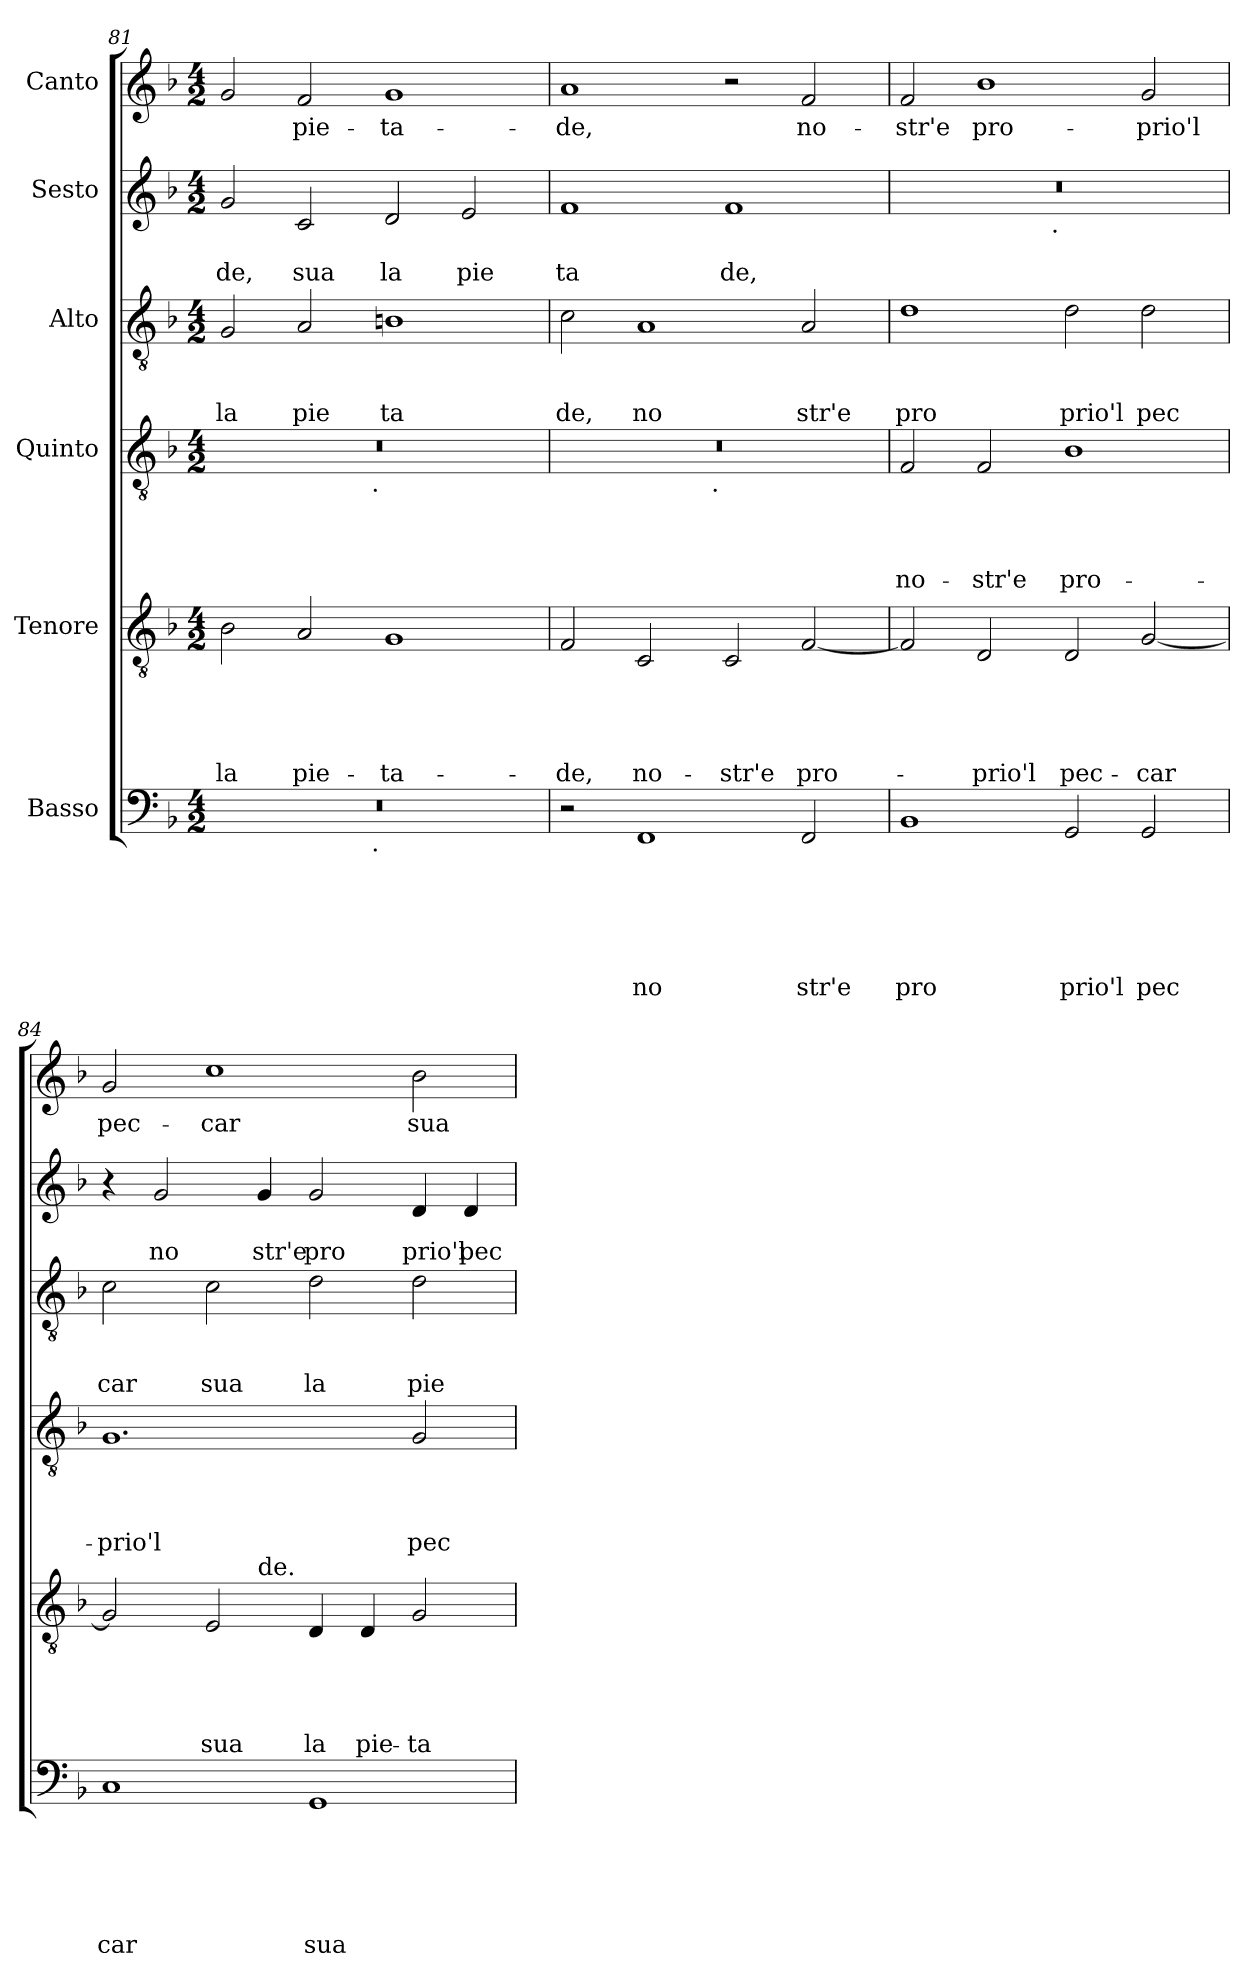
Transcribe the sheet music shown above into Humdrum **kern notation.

**kern	**text	**text	**text	**text	**text	**text	**kern	**text	**text	**text	**text	**text	**kern	**text	**text	**text	**text	**kern	**text	**text	**text	**kern	**text	**text	**kern	**text
*part6	*part6	*part6	*part6	*part6	*part6	*part6	*part5	*part5	*part5	*part5	*part5	*part5	*part4	*part4	*part4	*part4	*part4	*part3	*part3	*part3	*part3	*part2	*part2	*part2	*part1	*part1
*staff6	*staff6	*staff6	*staff6	*staff6	*staff6	*staff6	*staff5	*staff5	*staff5	*staff5	*staff5	*staff5	*staff4	*staff4	*staff4	*staff4	*staff4	*staff3	*staff3	*staff3	*staff3	*staff2	*staff2	*staff2	*staff1	*staff1
*I"Basso	*	*	*	*	*	*	*I"Tenore	*	*	*	*	*	*I"Quinto	*	*	*	*	*I"Alto	*	*	*	*I"Sesto	*	*	*I"Canto	*
*clefF4	*	*	*	*	*	*	*clefGv2	*	*	*	*	*	*clefGv2	*	*	*	*	*clefGv2	*	*	*	*clefG2	*	*	*clefG2	*
*k[b-]	*	*	*	*	*	*	*k[b-]	*	*	*	*	*	*k[b-]	*	*	*	*	*k[b-]	*	*	*	*k[b-]	*	*	*k[b-]	*
*F:	*	*	*	*	*	*	*F:	*	*	*	*	*	*F:	*	*	*	*	*F:	*	*	*	*F:	*	*	*F:	*
*M4/2	*	*	*	*	*	*	*M4/2	*	*	*	*	*	*M4/2	*	*	*	*	*M4/2	*	*	*	*M4/2	*	*	*M4/2	*
=81	=81	=81	=81	=81	=81	=81	=81	=81	=81	=81	=81	=81	=81	=81	=81	=81	=81	=81	=81	=81	=81	=81	=81	=81	=81	=81
!	!	!	!	!	!	!	!	!	!	!	!	!LO:LY:b	!	!	!	!	!	!	!	!	!LO:LY:b	!	!	!LO:LY:b	!	!
*^	*	*	*	*	*	*	*	*	*	*	*	*	*^	*	*	*	*	*	*	*	*	*	*	*	*	*
0r	2ryy	.	.	.	.	.	.	2B-\	.	.	.	.	la	0r	2ryy	.	.	.	.	2G/	.	.	la	2g/	.	de,	2g/	.
!	!	!	!	!	!	!	!	!	!	!	!	!	!LO:LY:b	!	!	!	!	!	!	!	!	!	!LO:LY:b	!	!	!LO:LY:b	!	!LO:LY:b
.	4...ryy	.	.	.	.	.	.	2A/	.	.	.	.	pie-	.	4...ryy	.	.	.	.	2A/	.	.	pie	2c/	.	sua	2f/	pie-
!	!	!	!	!	!	!	!	!	!	!	!	!	!	!	!LO:TX:b:t=.	!	!	!	!	!	!	!	!	!	!	!	!	!
!	!LO:TX:b:t=.	!	!	!	!	!	!	!	!	!	!	!	!	!	!	!	!	!	!	!	!	!	!	!	!	!	!	!
.	1ryy	.	.	.	.	.	.	.	.	.	.	.	.	.	1ryy	.	.	.	.	.	.	.	.	.	.	.	.	.
!	!	!	!	!	!	!	!	!	!	!	!	!	!LO:LY:b	!	!	!	!	!	!	!	!	!	!LO:LY:b	!	!	!LO:LY:b	!	!LO:LY:b
.	.	.	.	.	.	.	.	1G	.	.	.	.	-ta-	.	.	.	.	.	.	1Bn	.	.	ta	2d/	.	la	1g	-ta-
!	!	!	!	!	!	!	!	!	!	!	!	!	!	!	!	!	!	!	!	!	!	!	!	!	!	!LO:LY:b	!	!
.	.	.	.	.	.	.	.	.	.	.	.	.	.	.	.	.	.	.	.	.	.	.	.	2e/	.	pie	.	.
.	32ryy	.	.	.	.	.	.	.	.	.	.	.	.	.	32ryy	.	.	.	.	.	.	.	.	.	.	.	.	.
=82	=82	=82	=82	=82	=82	=82	=82	=82	=82	=82	=82	=82	=82	=82	=82	=82	=82	=82	=82	=82	=82	=82	=82	=82	=82	=82	=82	=82
!	!	!	!	!	!	!	!	!	!	!	!	!	!LO:LY:b	!	!	!	!	!	!	!	!	!	!LO:LY:b	!	!	!LO:LY:b	!	!LO:LY:b
*v	*v	*	*	*	*	*	*	*	*	*	*	*	*	*	*	*	*	*	*	*	*	*	*	*	*	*	*	*
2r	.	.	.	.	.	.	2F/	.	.	.	.	-de,	0r	2ryy	.	.	.	.	2c\	.	.	de,	1f	.	ta	1a	-de,
!	!	!	!	!	!	!LO:LY:b	!	!	!	!	!	!LO:LY:b	!	!	!	!	!	!	!	!	!	!LO:LY:b	!	!	!	!	!
1FF	.	.	.	.	.	no	2C/	.	.	.	.	no-	.	4...ryy	.	.	.	.	1A	.	.	no	.	.	.	.	.
!	!	!	!	!	!	!	!	!	!	!	!	!	!	!LO:TX:b:t=.	!	!	!	!	!	!	!	!	!	!	!	!	!
.	.	.	.	.	.	.	.	.	.	.	.	.	.	1ryy	.	.	.	.	.	.	.	.	.	.	.	.	.
!	!	!	!	!	!	!	!	!	!	!	!	!LO:LY:b	!	!	!	!	!	!	!	!	!	!	!	!	!LO:LY:b	!	!
.	.	.	.	.	.	.	2C/	.	.	.	.	-str'e	.	.	.	.	.	.	.	.	.	.	1f	.	de,	2r	.
!	!	!	!	!	!	!LO:LY:b	!	!	!	!	!	!LO:LY:b	!	!	!	!	!	!	!	!	!	!LO:LY:b	!	!	!	!	!LO:LY:b
2FF/	.	.	.	.	.	str'e	[<2F/	.	.	.	.	pro-	.	.	.	.	.	.	2A/	.	.	str'e	.	.	.	2f/	no-
.	.	.	.	.	.	.	.	.	.	.	.	.	.	32ryy	.	.	.	.	.	.	.	.	.	.	.	.	.
=83	=83	=83	=83	=83	=83	=83	=83	=83	=83	=83	=83	=83	=83	=83	=83	=83	=83	=83	=83	=83	=83	=83	=83	=83	=83	=83	=83
!	!	!	!	!	!	!LO:LY:b	!	!	!	!	!	!	!	!	!	!	!	!LO:LY:b	!	!	!	!LO:LY:b	!	!	!	!	!LO:LY:b
*	*	*	*	*	*	*	*	*	*	*	*	*	*v	*v	*	*	*	*	*	*	*	*	*^	*	*	*	*
1BB-	.	.	.	.	.	pro	2F/]	.	.	.	.	.	2F/	.	.	.	no-	1d	.	.	pro	0r	2ryy	.	.	2f/	-str'e
!	!	!	!	!	!	!	!	!	!	!	!	!LO:LY:b	!	!	!	!	!LO:LY:b	!	!	!	!	!	!	!	!	!	!LO:LY:b
.	.	.	.	.	.	.	2D/	.	.	.	.	-prio'l	2F/	.	.	.	-str'e	.	.	.	.	.	4...ryy	.	.	1b-	pro-
!	!	!	!	!	!	!	!	!	!	!	!	!	!	!	!	!	!	!	!	!	!	!	!LO:TX:b:t=.	!	!	!	!
.	.	.	.	.	.	.	.	.	.	.	.	.	.	.	.	.	.	.	.	.	.	.	1ryy	.	.	.	.
!	!	!	!	!	!	!LO:LY:b	!	!	!	!	!	!LO:LY:b	!	!	!	!	!LO:LY:b	!	!	!	!LO:LY:b	!	!	!	!	!	!
2GG/	.	.	.	.	.	prio'l	2D/	.	.	.	.	pec-	1B-	.	.	.	pro-	2d\	.	.	prio'l	.	.	.	.	.	.
!	!	!	!	!	!	!LO:LY:b	!	!	!	!	!	!LO:LY:b	!	!	!	!	!	!	!	!	!LO:LY:b	!	!	!	!	!	!LO:LY:b
2GG/	.	.	.	.	.	pec	[<2G/	.	.	.	.	-car	.	.	.	.	.	2d\	.	.	pec	.	.	.	.	2g/	-prio'l
.	.	.	.	.	.	.	.	.	.	.	.	.	.	.	.	.	.	.	.	.	.	.	32ryy	.	.	.	.
=84	=84	=84	=84	=84	=84	=84	=84	=84	=84	=84	=84	=84	=84	=84	=84	=84	=84	=84	=84	=84	=84	=84	=84	=84	=84	=84	=84
!	!	!	!	!	!	!LO:LY:b	!	!	!	!	!	!	!	!	!	!	!LO:LY:b	!	!	!	!LO:LY:b	!	!	!	!	!	!LO:LY:b
*	*	*	*	*	*	*	*^	*	*	*	*	*	*	*	*	*	*	*	*	*	*	*v	*v	*	*	*	*
1C	.	.	.	.	.	car	2G/]	2.ryy	.	.	.	.	.	1.G	.	.	.	-prio'l	2c\	.	.	car	4r	.	.	2g/	pec-
!	!	!	!	!	!	!	!	!	!	!	!	!	!	!	!	!	!	!	!	!	!	!	!	!	!LO:LY:b	!	!
.	.	.	.	.	.	.	.	.	.	.	.	.	.	.	.	.	.	.	.	.	.	.	2g/	.	no	.	.
!	!	!	!	!	!	!	!	!	!	!	!	!	!LO:LY:b	!	!	!	!	!	!	!	!	!LO:LY:b	!	!	!	!	!LO:LY:b
.	.	.	.	.	.	.	2E/	.	.	.	.	.	sua	.	.	.	.	.	2c\	.	.	sua	.	.	.	1cc	-car
!	!	!	!	!	!	!	!	!LO:TX:a:t=de.	!	!	!	!	!	!	!	!	!	!	!	!	!	!	!	!	!	!	!
!	!	!	!	!	!	!	!	!	!	!	!	!	!	!	!	!	!	!	!	!	!	!	!	!	!LO:LY:b	!	!
.	.	.	.	.	.	.	.	1ryy	.	.	.	.	.	.	.	.	.	.	.	.	.	.	4g/	.	str'e	.	.
!	!	!	!	!	!	!LO:LY:b	!	!	!	!	!	!	!LO:LY:b	!	!	!	!	!	!	!	!	!LO:LY:b	!	!	!LO:LY:b	!	!
1GG	.	.	.	.	.	sua	4D/	.	.	.	.	.	la	.	.	.	.	.	2d\	.	.	la	2g/	.	pro	.	.
!	!	!	!	!	!	!	!	!	!	!	!	!	!LO:LY:b	!	!	!	!	!	!	!	!	!	!	!	!	!	!
.	.	.	.	.	.	.	4D/	.	.	.	.	.	pie-	.	.	.	.	.	.	.	.	.	.	.	.	.	.
!	!	!	!	!	!	!	!	!	!	!	!	!	!LO:LY:b	!	!	!	!	!LO:LY:b	!	!	!	!LO:LY:b	!	!	!LO:LY:b	!	!LO:LY:b
.	.	.	.	.	.	.	2G/	.	.	.	.	.	-ta-	2G/	.	.	.	pec-	2d\	.	.	pie	4d/	.	prio'l	2b-\	sua
!	!	!	!	!	!	!	!	!	!	!	!	!	!	!	!	!	!	!	!	!	!	!	!	!	!LO:LY:b	!	!
.	.	.	.	.	.	.	.	4ryy	.	.	.	.	.	.	.	.	.	.	.	.	.	.	4d/	.	pec	.	.
*	*	*	*	*	*	*	*v	*v	*	*	*	*	*	*	*	*	*	*	*	*	*	*	*	*	*	*	*
=	=	=	=	=	=	=	=	=	=	=	=	=	=	=	=	=	=	=	=	=	=	=	=	=	=	=
*-	*-	*-	*-	*-	*-	*-	*-	*-	*-	*-	*-	*-	*-	*-	*-	*-	*-	*-	*-	*-	*-	*-	*-	*-	*-	*-
